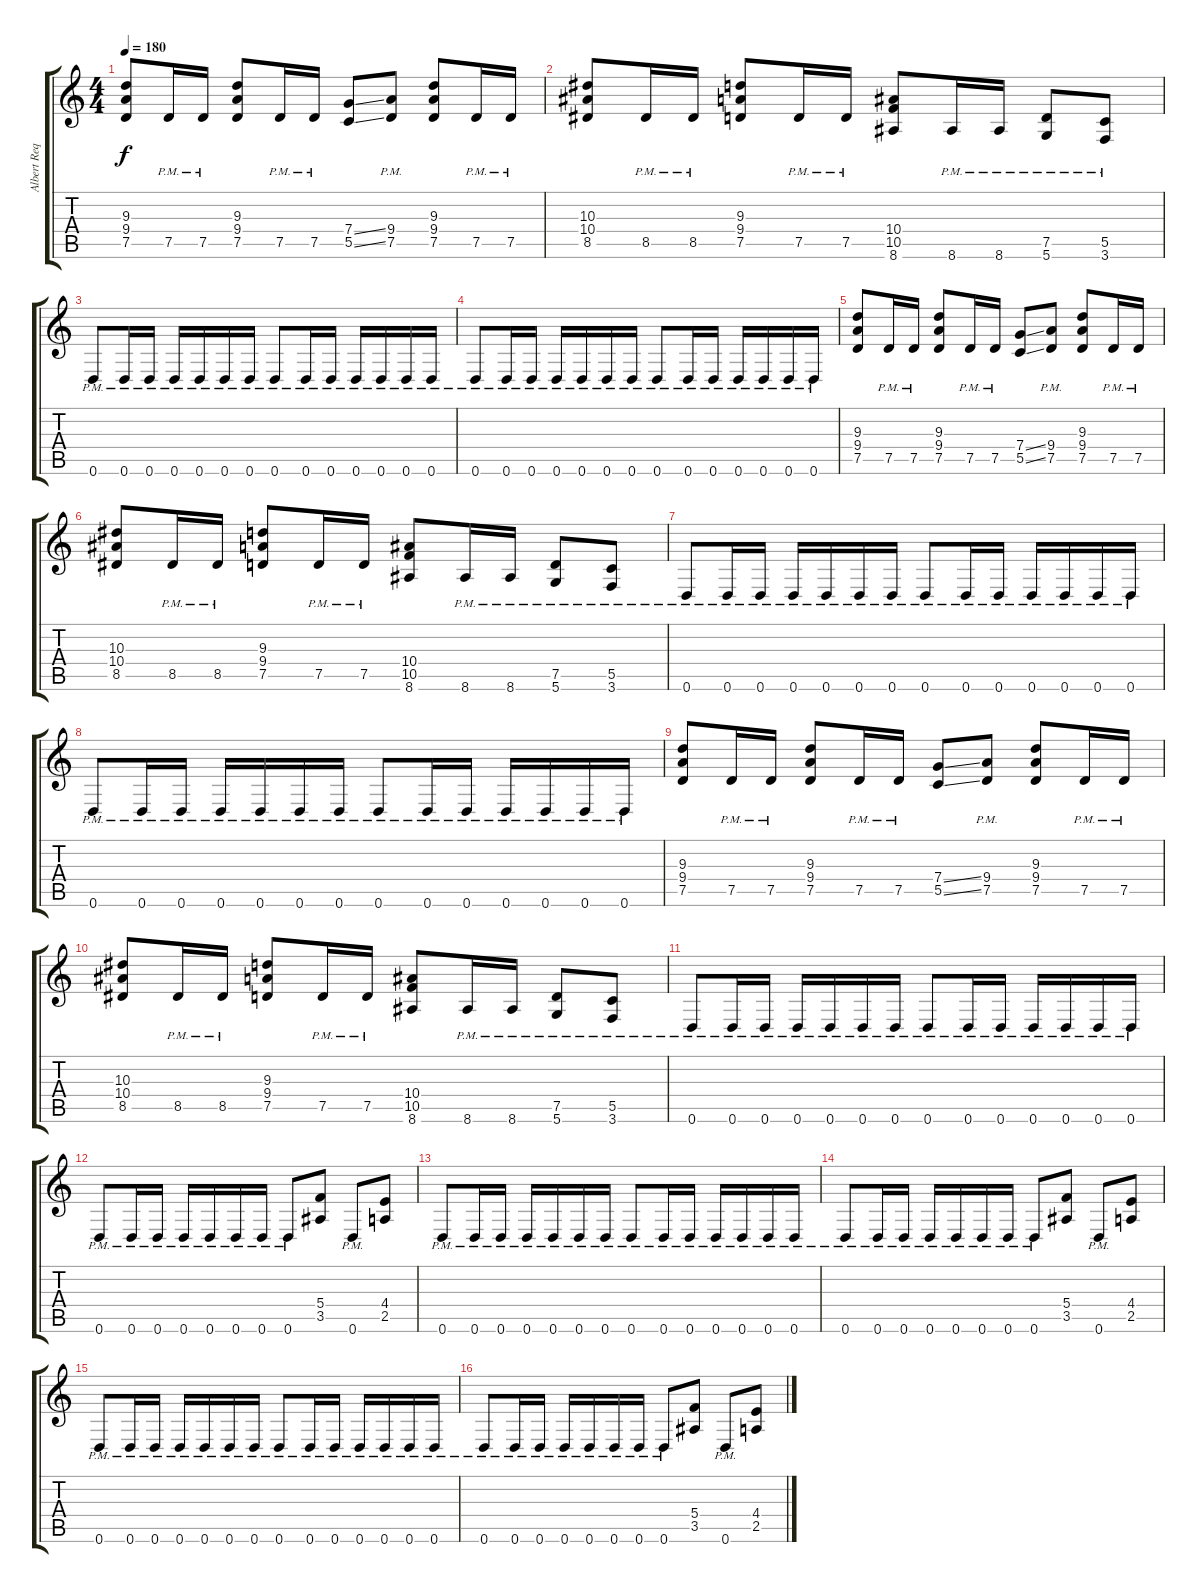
\track ("Albert Requena" "Albert Req") {instrument distortionguitar}
\staff {score tabs}
\tuning (D4 A3 F3 C3 G2 D2) {hide}
\ts (4 4)
\tempo 180
\clef g2
\ks c
(9.3 9.4 7.5).8{dy f} 7.5{pm}.16 7.5{pm}.16 (9.3 9.4 7.5).8 7.5{pm}.16 7.5{pm}.16 (7.4{ss} 5.5{ss}).8 (9.4 7.5{pm}).8 (9.3 9.4 7.5).8 7.5{pm}.16 7.5{pm}.16 |
(10.3 10.4 8.5).8 8.5{pm}.16 8.5{pm}.16 (9.3 9.4 7.5).8 7.5{pm}.16 7.5{pm}.16 (10.4 10.5 8.6).8 8.6{pm}.16 8.6{pm}.16 (7.5{pm} 5.6{pm}).8 (5.5{pm} 3.6{pm}).8 |
0.6{pm}.8 0.6{pm}.16 0.6{pm}.16 0.6{pm}.16 0.6{pm}.16 0.6{pm}.16 0.6{pm}.16 0.6{pm}.8 0.6{pm}.16 0.6{pm}.16 0.6{pm}.16 0.6{pm}.16 0.6{pm}.16 0.6{pm}.16 |
0.6{pm}.8 0.6{pm}.16 0.6{pm}.16 0.6{pm}.16 0.6{pm}.16 0.6{pm}.16 0.6{pm}.16 0.6{pm}.8 0.6{pm}.16 0.6{pm}.16 0.6{pm}.16 0.6{pm}.16 0.6{pm}.16 0.6{pm}.16 |
(9.3 9.4 7.5).8 7.5{pm}.16 7.5{pm}.16 (9.3 9.4 7.5).8 7.5{pm}.16 7.5{pm}.16 (7.4{ss} 5.5{ss}).8 (9.4 7.5{pm}).8 (9.3 9.4 7.5).8 7.5{pm}.16 7.5{pm}.16 |
(10.3 10.4 8.5).8 8.5{pm}.16 8.5{pm}.16 (9.3 9.4 7.5).8 7.5{pm}.16 7.5{pm}.16 (10.4 10.5 8.6).8 8.6{pm}.16 8.6{pm}.16 (7.5{pm} 5.6{pm}).8 (5.5{pm} 3.6{pm}).8 |
0.6{pm}.8 0.6{pm}.16 0.6{pm}.16 0.6{pm}.16 0.6{pm}.16 0.6{pm}.16 0.6{pm}.16 0.6{pm}.8 0.6{pm}.16 0.6{pm}.16 0.6{pm}.16 0.6{pm}.16 0.6{pm}.16 0.6{pm}.16 |
0.6{pm}.8 0.6{pm}.16 0.6{pm}.16 0.6{pm}.16 0.6{pm}.16 0.6{pm}.16 0.6{pm}.16 0.6{pm}.8 0.6{pm}.16 0.6{pm}.16 0.6{pm}.16 0.6{pm}.16 0.6{pm}.16 0.6{pm}.16 |
(9.3 9.4 7.5).8 7.5{pm}.16 7.5{pm}.16 (9.3 9.4 7.5).8 7.5{pm}.16 7.5{pm}.16 (7.4{ss} 5.5{ss}).8 (9.4 7.5{pm}).8 (9.3 9.4 7.5).8 7.5{pm}.16 7.5{pm}.16 |
(10.3 10.4 8.5).8 8.5{pm}.16 8.5{pm}.16 (9.3 9.4 7.5).8 7.5{pm}.16 7.5{pm}.16 (10.4 10.5 8.6).8 8.6{pm}.16 8.6{pm}.16 (7.5{pm} 5.6{pm}).8 (5.5{pm} 3.6{pm}).8 |
0.6{pm}.8 0.6{pm}.16 0.6{pm}.16 0.6{pm}.16 0.6{pm}.16 0.6{pm}.16 0.6{pm}.16 0.6{pm}.8 0.6{pm}.16 0.6{pm}.16 0.6{pm}.16 0.6{pm}.16 0.6{pm}.16 0.6{pm}.16 |
0.6{pm}.8 0.6{pm}.16 0.6{pm}.16 0.6{pm}.16 0.6{pm}.16 0.6{pm}.16 0.6{pm}.16 0.6{pm}.8 (5.4 3.5).8 0.6{pm}.8 (4.4 2.5).8 |
0.6{pm}.8 0.6{pm}.16 0.6{pm}.16 0.6{pm}.16 0.6{pm}.16 0.6{pm}.16 0.6{pm}.16 0.6{pm}.8 0.6{pm}.16 0.6{pm}.16 0.6{pm}.16 0.6{pm}.16 0.6{pm}.16 0.6{pm}.16 |
0.6{pm}.8 0.6{pm}.16 0.6{pm}.16 0.6{pm}.16 0.6{pm}.16 0.6{pm}.16 0.6{pm}.16 0.6{pm}.8 (5.4 3.5).8 0.6{pm}.8 (4.4 2.5).8 |
0.6{pm}.8 0.6{pm}.16 0.6{pm}.16 0.6{pm}.16 0.6{pm}.16 0.6{pm}.16 0.6{pm}.16 0.6{pm}.8 0.6{pm}.16 0.6{pm}.16 0.6{pm}.16 0.6{pm}.16 0.6{pm}.16 0.6{pm}.16 |
0.6{pm}.8 0.6{pm}.16 0.6{pm}.16 0.6{pm}.16 0.6{pm}.16 0.6{pm}.16 0.6{pm}.16 0.6{pm}.8 (5.4 3.5).8 0.6{pm}.8 (4.4 2.5).8
